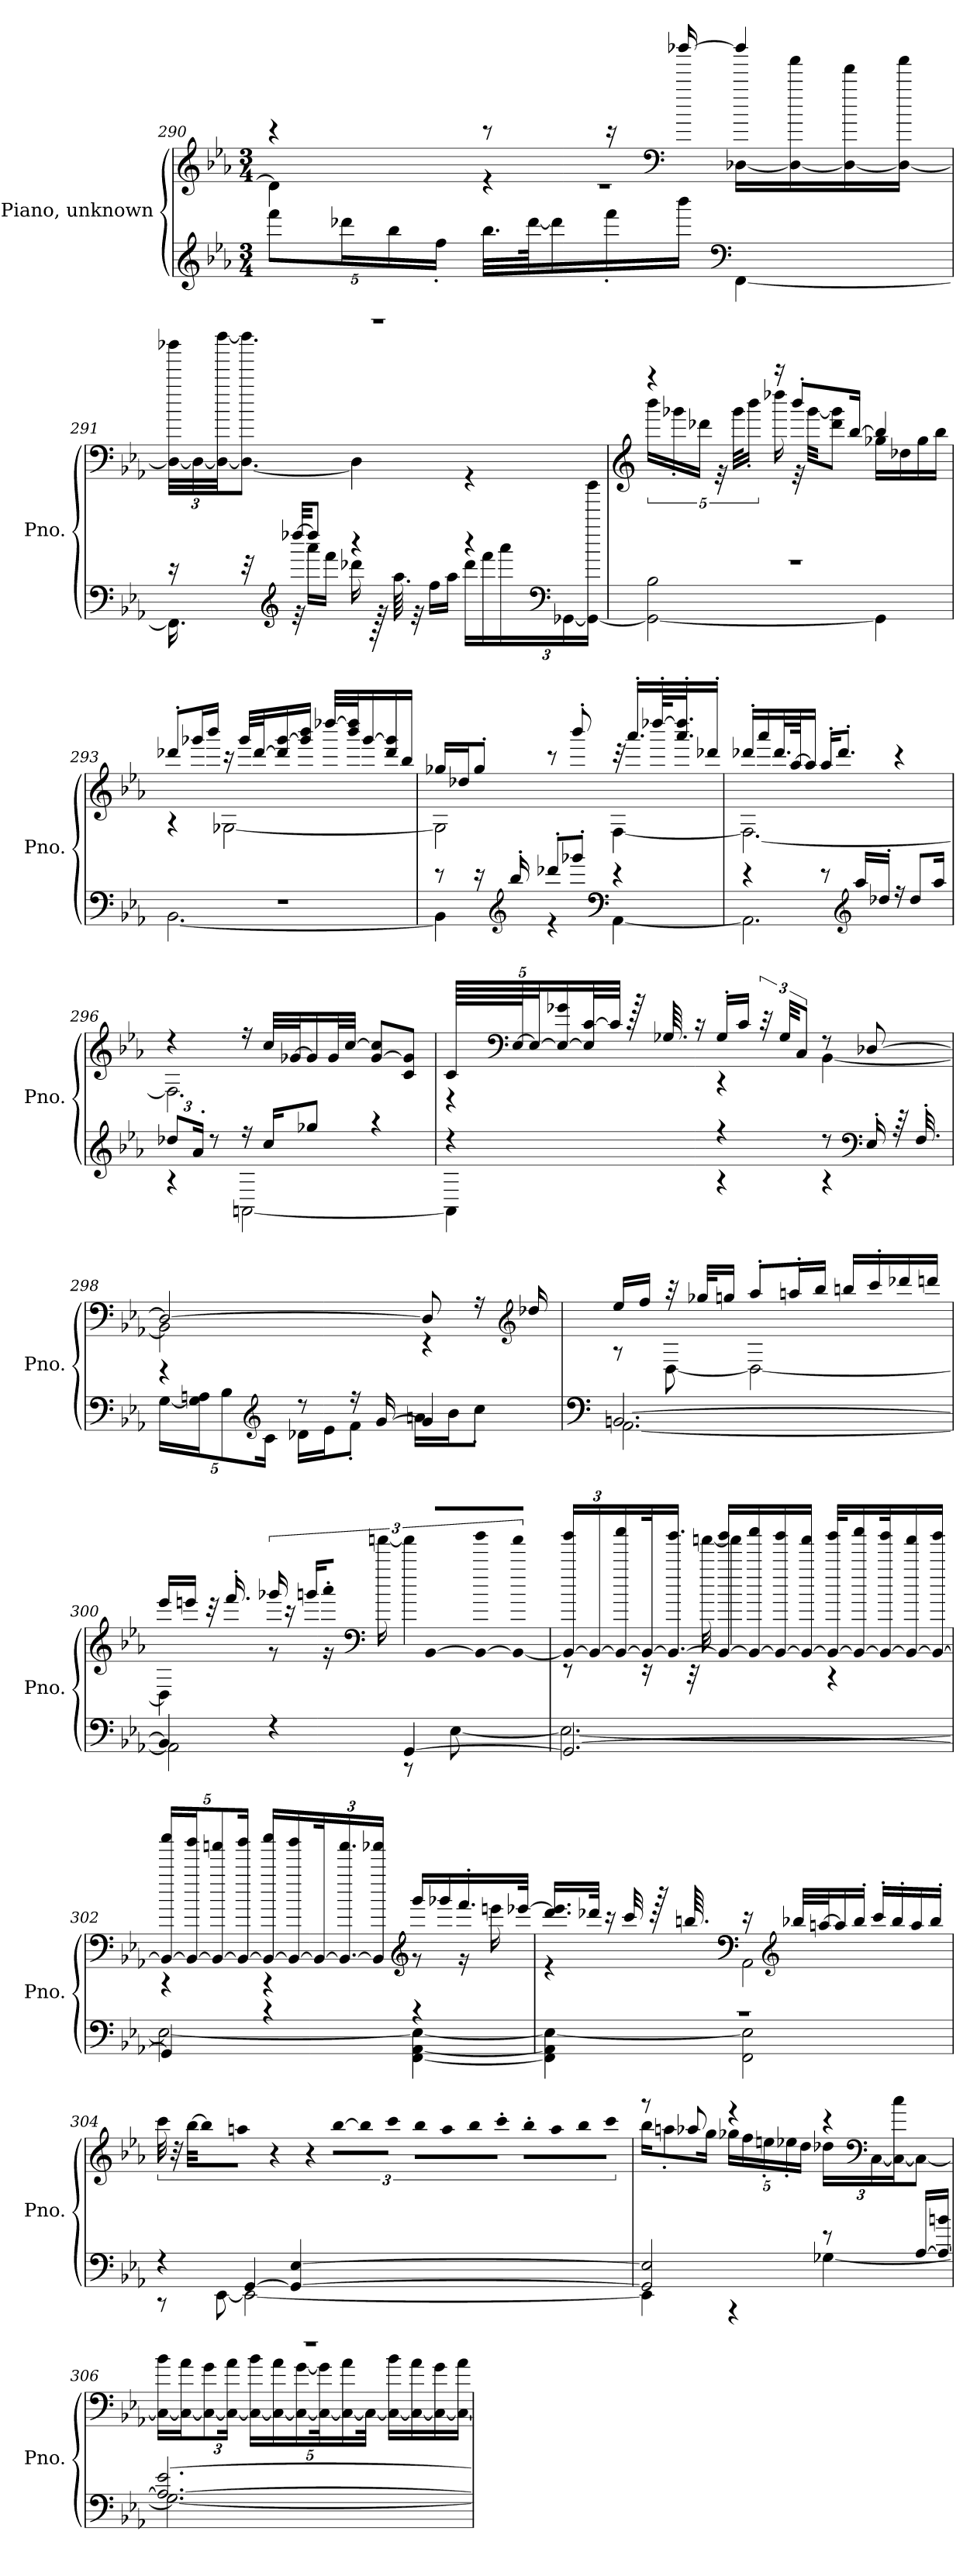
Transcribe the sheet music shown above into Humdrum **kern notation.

**kern	**kern
*part1	*part1
*staff2	*staff1
*I"Piano, unknown	*
*I'Pno.	*
*clefG2	*clefG2
*k[b-e-a-]	*k[b-e-a-]
*M3/4	*M3/4
=290	=290
*^	*
*	*Xbrackettup	*
*	*	*^
2.r	10fff\L	4r	4d-\]
.	20ddd-X\L	.	.
.	20bb-\	.	.
.	20ff'\JJ	.	.
.	32.bb-\LLL	8r	4r
.	[64ddd-\JK	.	.
.	16ddd-\]	.	.
.	16fff'\	16r	.
*	*	*clefF4	*
.	16bbb-\JJ	[16dddd-X/	.
*clefF4	*	*	*
.	[4FF\	4dddd-/]	[16D-X\LL
.	.	.	16D-\_ 16aaa-\
.	.	.	16D-\_ 16fff\
.	.	.	16D-\_ 16aaa-\JJ
!!LO:LB:g=z	!!
=291	=291	=291	=291
*	*	*	*Xbrackettup
16r	16.FF\]	2.r	48D-\_ 48dddd-X\LLL
.	.	.	48D-\_
.	.	.	48D-\_ [48ffff\JJ
32r	.	.	8.D-\_ 8.ffff\]J
*clefG2	*	*	*
[32dddd-X/KKL	32r	.	.
8dddd-/J]	16aaa-\LL	.	.
.	16fff\JJ	.	.
4r	16ddd-X\	.	4D-\]
.	128r	.	.
.	64.aa-\	.	.
.	32r	.	.
.	16ff\LL	.	.
.	16aa-\JJ	.	.
4r	16ddd-\LL	.	4r
.	16fff\	.	.
.	24aaa-\	.	.
*clefF4	*	*	*
.	[24GG-X\	.	.
.	24GG-\_ 24dddd-\JJ	.	.
!!LO:LB:g=z	!!
=292	=292	=292	=292
*	*	*clefG2	*
*	*	*	*brackettup
2.r	2GG-\_ 2B-\	4r	20bbb-\LL
.	.	.	20ggg-X'\
.	.	.	20ddd-X\JJ
.	.	.	40r
.	.	.	40ggg-\KLL
.	.	.	20bbb-'\JJ
.	.	16r	16dddd-X\
.	.	8bbb-'/L	32r
.	.	.	[32ggg-\KKL
.	.	.	8ddd-\ 8ggg-\]J
.	.	[16bb-/Jk	.
.	4GG-\]	4bb-/]	16gg-X\LL
.	.	.	16dd-X\
.	.	.	16gg-\
.	.	.	16bb-\JJ
=293	=293	=293	=293
2.r	[2.BB-\	8ddd-X'/L	4r
.	.	16ggg-X/L	.
.	.	16bbb-/JJ	.
.	.	16r	[2G-X\
.	.	32ggg-/LLL	.
.	.	[32ddd-/J	.
.	.	16ddd-/] [16ggg-/	.
.	.	16ggg-/] 16bbb-/JJ	.
.	.	[32dddd-X/LLL	.
.	.	32bbb-/ 32dddd-/]J	.
.	.	[16ggg-/	.
.	.	16ddd-/ 16ggg-/]	.
.	.	16bb-/JJ	.
!!LO:PB:g=z	!!
=294	=294	=294	=294
8r	4BB-\]	16gg-X/LL	2G-\]
.	.	16dd-X/J	.
16r	.	8gg-'/J	.
*clefG2	*	*	*
16bb-'/	.	.	.
8ddd-X'/L	4r	8r	.
8ggg-X'/J	.	8bbb-'/	.
*clefF4	*	*	*
4r	[4AA-\	32r	[4F\
.	.	16.aaa-'/LL	.
.	.	[64dddd-X'/KL	.
.	.	32.aaa-/' 32.dddd-/]'J	.
.	.	16ddd-X'/JJ	.
=295	=295	=295	=295
4r	2.AA-\]	16ddd-X'/LL	2.F\_
.	.	16aaa-/	.
.	.	32.ddd-/L	.
.	.	[64aa-/JK	.
.	.	16aa-/JJ]	.
8r	.	16aa-'/KL	.
.	.	8.ddd-'/J	.
*clefG2	*	*	*
16aa-/LL	.	.	.
16dd-X'/JJ	.	.	.
16r	.	4r	.
8dd-/L	.	.	.
16aa-/Jk	.	.	.
!!LO:LB:g=z	!!
=296	=296	=296	=296
12dd-X/L	4r	4r	2.F\]
24a-'/Jk	.	.	.
8r	.	.	.
16r	[2AAn\	16r	.
16cc/KL	.	32cc/LLL	.
.	.	[32g-X/J	.
8gg-X/J	.	16g-/]	.
.	.	32g-/L	.
.	.	[32cc/JJJ	.
4r	.	[8g-/ 8cc/]L	.
.	.	8c/ 8g-/]J	.
=297	=297	=297	=297
*	*	*Xbrackettup	*
4r	4AA\]	80c/LLLL	4r
*	*	*clefF4	*
.	.	[80E-/J	.
.	.	40E-/J_	.
.	.	20E-/_ 20g-X/	.
.	.	40E-/] [40c/L	.
.	.	32c/JJJ]	.
.	.	128r	.
.	.	64.G-X/	.
.	.	16r	.
4r	4r	16G-'/LL	4r
.	.	16c/JJ	.
*	*	*brackettup	*
.	.	48r	.
.	.	48G-/KKL	.
.	.	12C/J	.
8r	4r	8r	[4BB-\
*clefF4	*	*	*
16E-'/	.	[8D-X/	.
64r	.	.	.
32.F'/	.	.	.
!!LO:LB:g=z	!!
=298	=298	=298	=298
4r	[20G\LL	2D-/_	2BB-\]
.	20G\] 20An\J	.	.
.	10B-\	.	.
*clefG2	*	*	*
.	20c\Jk	.	.
8r	16d-X\LL	.	.
.	16e-\J	.	.
16r	8f'\J	.	.
[16g/	.	.	.
4g/]	16an\LL	8D-/]	4r
.	16b-\J	.	.
.	8cc'\J	16r	.
*	*	*clefG2	*
.	.	16dd-X/	.
=299	=299	=299	=299
*clefF4	*	*	*
[2.BBn/	[2.AA-\	16ee-/LL	8r
.	.	16ff/JJ	.
.	.	32r	[8D\
.	.	32gg-X/KLL	.
.	.	16ggn/JJ	.
.	.	8aa-'/L	2D\_
.	.	16aan'/L	.
.	.	16bb-/JJ	.
.	.	16bbn/LL	.
.	.	16ccc'/	.
.	.	16ddd-X/	.
.	.	16dddn/JJ	.
!!LO:LB:g=z	!!
=300	=300	=300	=300
4BB/]	2AA-\]	16eee-/LL	4D\]
.	.	16eeen/JJ	.
.	.	32r	.
.	.	16.fff'/	.
4r	.	24ggg-X/	8r
.	.	24r	.
.	.	24gggn/KL	.
.	.	8aaa-'/J	16r
*	*	*clefF4	*
.	.	.	[16aaan\
[4GG/	8r	[16BB-/KL	4aaa\]
.	.	8BB-/_ 8bbb-/	.
.	[8E-\	.	.
.	.	16BB-/_ 16aaa/Jk	.
!!LO:LB:g=z	!!
=301	=301	=301	=301
*	*	*Xbrackettup	*
2.GG/_	2.E-\_	24BB-/_ 24bbb-/LL	8r
.	.	24BB-/_	.
.	.	24BB-/_ 24cccc/	.
.	.	32BB-/K_	16r
.	.	16.BB-/_ 16.bbb-/JJ	.
.	.	.	32r
.	.	.	[32aaan\
.	.	16BB-/_ 16bbb-/LL	4aaa\]
.	.	16BB-/_ 16cccc/	.
.	.	16BB-/_ 16bbb-/	.
.	.	16BB-/_ 16aaa/JJ	.
.	.	32BB-/_ 32bbb-/KLL	4r
.	.	16BB-/_ 16cccc/	.
.	.	32BB-/_ 32bbb-/K	.
.	.	16BB-/_ 16aaa/	.
.	.	16BB-/_ 16bbb-/JJ	.
!!LO:LB:g=z	!!
=302	=302	=302	=302
4GG/]	2E-\_	20BB-/_ 20cccc/LL	4r
.	.	20BB-/_ 20bbb-/J	.
.	.	10BB-/_ 10aaan/	.
.	.	20BB-/_ 20bbb-/Jk	.
4r	.	16BB-/_ 16cccc/LL	4r
.	.	16BB-/_ 16bbb-/	.
.	.	48BB-/K_	.
.	.	24.BB-/_ 24.aaa/	.
.	.	24BB-/] 24aaa-X/JJ	.
*	*	*clefG2	*
4r	[4FF\ [4AA-\ 4E-\_	16ggg/LL	8r
.	.	16ggg-X/	.
.	.	16.fff'/	16r
.	.	.	16eeen\
.	.	[32eee-X/JJk	.
!!LO:PB:g=z	!!
=303	=303	=303	=303
2.r	4FF\] 4AA-\] 4E-\_	16.ddd/ 16.eee-/]LL	4r
.	.	32ddd-X/JJk	.
.	.	16r	.
.	.	32ccc/	.
.	.	128r	.
.	.	64.bbn/	.
*	*	*clefF4	*
.	2FF\ 2E-\]	16r	2AA-\
*	*	*clefG2	*
.	.	32bb-X/LLL	.
.	.	[32aan/J	.
.	.	16aa/]	.
.	.	16bb-'/JJ	.
.	.	16ccc'/LL	.
.	.	16bb-'/	.
.	.	16aa/	.
.	.	16bb-'/JJ	.
*	*	*v	*v
!!LO:LB:g=z
=304	=304	=304
*	*	*brackettup
4r	8r	48ccc\
.	.	48r
.	.	[48bb-\LLL
.	.	32bb-\]
.	.	32aan\JJJ
.	[8EE-\	64r
.	.	128r
.	.	[128bb-\KKLLL
.	.	32bb-\J]
.	.	16ccc\JJ
[4GG/	2EE-\_	16bb-\LL
.	.	16aa\
.	.	16bb-\
.	.	16ccc'\JJ
4GG/_ [4E-/	.	16bb-'\LL
.	.	16aa\
.	.	16bb-\
.	.	16ccc\JJ
!!LO:LB:g=z
=305	=305	=305
*	*	*^
2GG/] 2E-/]	4EE-\]	8r	16bb-\KL
.	.	.	8aan'\
.	.	8aa-X/	.
.	.	.	16gg\Jk
*	*	*	*Xbrackettup
.	4r	4r	20gg-X\LL
.	.	.	20ff\
.	.	.	20een'\
.	.	.	20ee-X'\
.	.	.	20dd\JJ
8r	[4G-X\	4r	24dd-X\LL
*	*	*clefF4	*
.	.	.	[24C\
.	.	.	24C\_ 24cc\J
[16A-/LL	.	.	8C\J_
16A-/_ 16bn/JJ	.	.	.
!!LO:LB:g=z	!!
=306	=306	=306	=306
2.A-/_ [2.e-/	2.G-\_	2.r	16C\_ 16b-\LL
.	.	.	16C\_ 16a-\J
.	.	.	12C\_ 12g\
.	.	.	24C\_ 24a-\Jk
.	.	.	20C\_ 20b-\LL
.	.	.	20C\_ 20a-\
.	.	.	20C\_ [20g\
.	.	.	40C\_ 40g\]K
.	.	.	20C\_ 20a-\
.	.	.	40C\JJk_
.	.	.	16C\_ 16b-\LL
.	.	.	16C\_ 16a-\
.	.	.	16C\_ 16g\
.	.	.	16C\_ 16a-\JJ
*v	*v	*	*
*	*v	*v
=	=
*-	*-
